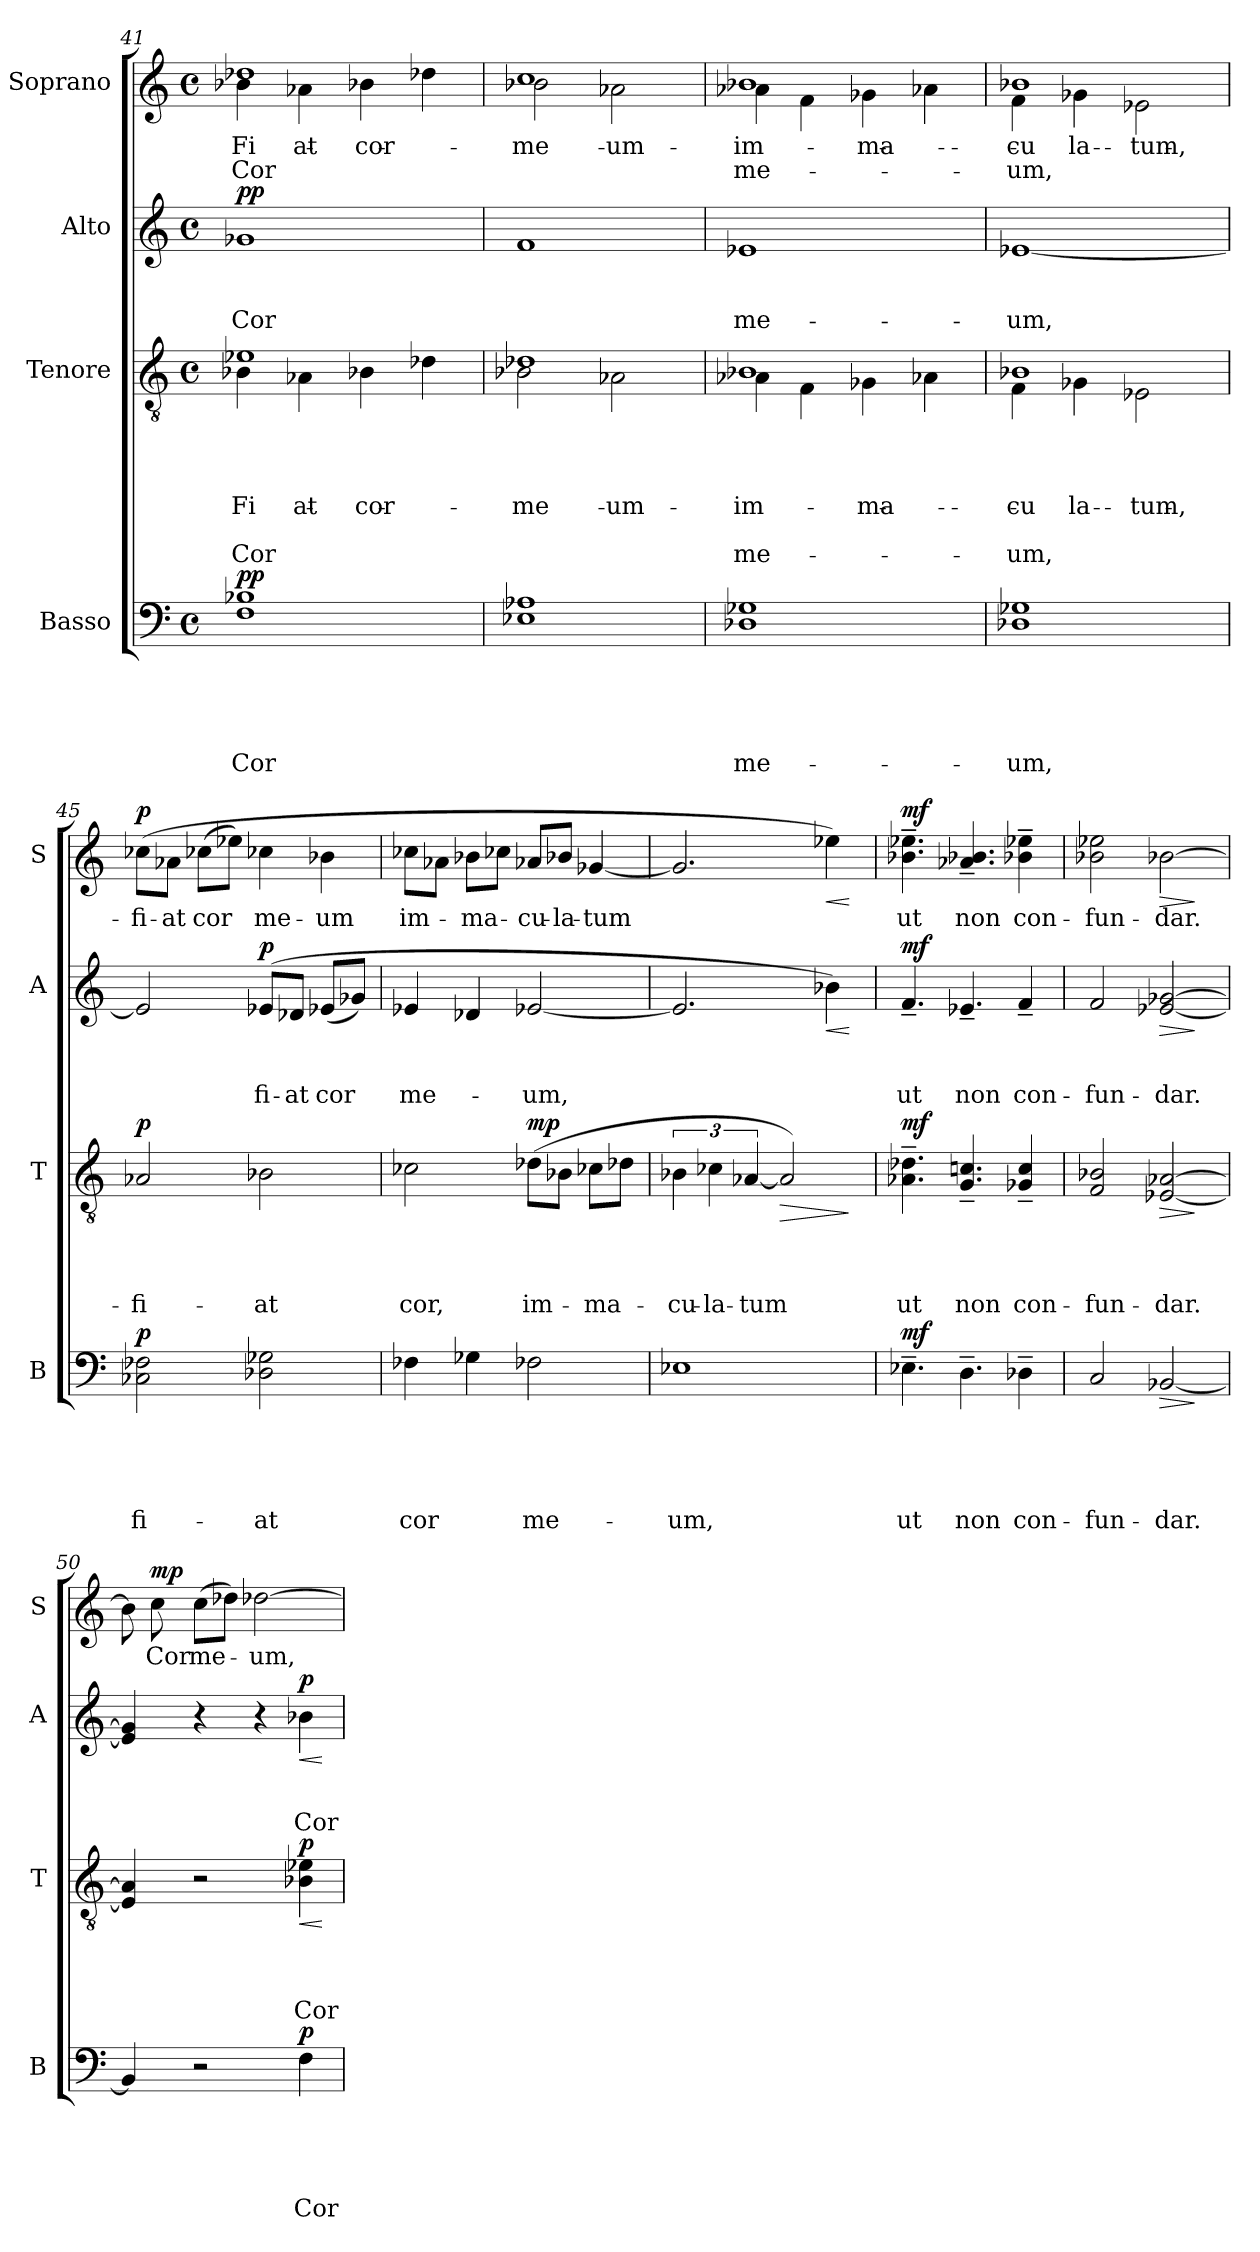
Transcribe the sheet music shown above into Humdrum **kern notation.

**kern	**text	**text	**text	**text	**text	**dynam	**kern	**text	**text	**text	**text	**text	**text	**dynam	**kern	**text	**text	**text	**dynam	**kern	**text	**text	**dynam
*part4	*part4	*part4	*part4	*part4	*part4	*part4	*part3	*part3	*part3	*part3	*part3	*part3	*part3	*part3	*part2	*part2	*part2	*part2	*part2	*part1	*part1	*part1	*part1
*staff4	*staff4	*staff4	*staff4	*staff4	*staff4	*staff4	*staff3	*staff3	*staff3	*staff3	*staff3	*staff3	*staff3	*staff3	*staff2	*staff2	*staff2	*staff2	*staff2	*staff1	*staff1	*staff1	*staff1
*I"Basso	*	*	*	*	*	*	*I"Tenore	*	*	*	*	*	*	*	*I"Alto	*	*	*	*	*I"Soprano	*	*	*
*I'B	*	*	*	*	*	*	*I'T	*	*	*	*	*	*	*	*I'A	*	*	*	*	*I'S	*	*	*
!!LO:LB:g=z
*clefF4	*	*	*	*	*	*	*clefGv2	*	*	*	*	*	*	*	*clefG2	*	*	*	*	*clefG2	*	*	*
*k[]	*	*	*	*	*	*	*k[]	*	*	*	*	*	*	*	*k[]	*	*	*	*	*k[]	*	*	*
*C:	*	*	*	*	*	*	*C:	*	*	*	*	*	*	*	*C:	*	*	*	*	*C:	*	*	*
*M4/4	*	*	*	*	*	*	*M4/4	*	*	*	*	*	*	*	*M4/4	*	*	*	*	*M4/4	*	*	*
*met(c)	*	*	*	*	*	*	*met(c)	*	*	*	*	*	*	*	*met(c)	*	*	*	*	*met(c)	*	*	*
=41	=41	=41	=41	=41	=41	=41	=41	=41	=41	=41	=41	=41	=41	=41	=41	=41	=41	=41	=41	=41	=41	=41	=41
!	!	!	!	!	!	!	!	!	!	!	!	!	!	!	!	!	!	!	!	!LO:TX:a:Bi:t=Lento estatico	!	!	!
!	!	!	!	!	!	!	!	!	!	!	!	!	!	!	!	!	!	!	!	!LO:TX:b:i:t=1 solo	!	!	!
!	!	!	!	!	!	!	!LO:TX:b:i:t=1 solo	!	!	!	!	!	!	!	!	!	!	!	!	!	!	!	!
!	!	!	!	!	!LO:LY:b	!	!	!	!	!	!	!	!LO:LY:a	!	!	!	!	!	!	!	!	!	!
*	*	*	*	*	*	*	*^	*	*	*	*	*	*	*	*	*	*	*	*	*	*	*	*
!	!	!	!	!	!	!	!	!	!	!	!	!LO:LY:b	!	!	!	!	!	!	!LO:LY:b	!	!	!	!LO:LY:a	!
*	*	*	*	*	*	*	*	*	*	*	*	*	*	*	*	*	*	*	*	*	*^	*	*	*
!	!	!	!	!	!	!LO:DY:a	!	!	!	!	!	!	!	!	!LO:DY:a	!	!	!	!	!	!	!	!LO:LY:b	!	!
!	!	!	!	!	!	!	!	!	!	!	!	!	!	!	!LO:DY:n=1:b	!	!	!	!	!LO:DY:a	!	!	!	!	!LO:DY:a
!	!	!	!	!	!	!	!	!	!	!	!	!	!	!	!	!	!	!	!	!	!	!	!	!	!LO:DY:n=1:b
1F 1B-X	.	.	.	.	Cor	pp	1e-X	4B-X\	.	.	.	Fi-	.	Cor	pp mp	1g-X	.	.	Cor	pp	1dd-X	4b-X\	Fi-	Cor	pp mp
!	!	!	!	!	!	!	!	!	!	!	!	!LO:LY:b	!	!	!	!	!	!	!	!	!	!	!LO:LY:b	!	!
.	.	.	.	.	.	.	.	4A-X\	.	.	.	-at	.	.	.	.	.	.	.	.	.	4a-X\	-at	.	.
!	!	!	!	!	!	!	!	!	!	!	!	!LO:LY:b	!	!	!	!	!	!	!	!	!	!	!LO:LY:b	!	!
.	.	.	.	.	.	.	.	4B-X\	.	.	.	cor	.	.	.	.	.	.	.	.	.	4b-X\	cor	.	.
.	.	.	.	.	.	.	.	4d-X\	.	.	.	.	.	.	.	.	.	.	.	.	.	4dd-X\	.	.	.
=42	=42	=42	=42	=42	=42	=42	=42	=42	=42	=42	=42	=42	=42	=42	=42	=42	=42	=42	=42	=42	=42	=42	=42	=42	=42
!	!	!	!	!	!	!	!	!	!	!	!	!LO:LY:b	!	!	!	!	!	!	!	!	!	!	!LO:LY:b	!	!
1E-X 1A-X	.	.	.	.	.	.	1d-X	2B-X\	.	.	.	me-	.	.	.	1f	.	.	.	.	1cc	2b-X\	me-	.	.
!	!	!	!	!	!	!	!	!	!	!	!	!LO:LY:b	!	!	!	!	!	!	!	!	!	!	!LO:LY:b	!	!
.	.	.	.	.	.	.	.	2A-X\	.	.	.	-um	.	.	.	.	.	.	.	.	.	2a-X\	-um	.	.
=43	=43	=43	=43	=43	=43	=43	=43	=43	=43	=43	=43	=43	=43	=43	=43	=43	=43	=43	=43	=43	=43	=43	=43	=43	=43
!	!	!	!	!	!LO:LY:b	!	!	!	!	!	!	!	!	!LO:LY:a	!	!	!	!	!	!	!	!	!	!	!
!	!	!	!	!	!	!	!	!	!	!	!	!LO:LY:b	!	!	!	!	!	!	!LO:LY:b	!	!	!	!	!LO:LY:a	!
!	!	!	!	!	!	!	!	!	!	!	!	!	!	!	!	!	!	!	!	!	!	!	!LO:LY:b	!	!
1D-X 1G-X	.	.	.	.	me-	.	1B-X	4A-X\	.	.	.	im-	.	me-	.	1e-X	.	.	me-	.	1b-X	4a-X\	im-	me-	.
.	.	.	.	.	.	.	.	4F\	.	.	.	.	.	.	.	.	.	.	.	.	.	4f\	.	.	.
!	!	!	!	!	!	!	!	!	!	!	!	!LO:LY:b	!	!	!	!	!	!	!	!	!	!	!LO:LY:b	!	!
.	.	.	.	.	.	.	.	4G-X\	.	.	.	-ma-	.	.	.	.	.	.	.	.	.	4g-X\	-ma-	.	.
.	.	.	.	.	.	.	.	4A-X\	.	.	.	.	.	.	.	.	.	.	.	.	.	4a-X\	.	.	.
=44	=44	=44	=44	=44	=44	=44	=44	=44	=44	=44	=44	=44	=44	=44	=44	=44	=44	=44	=44	=44	=44	=44	=44	=44	=44
!	!	!	!	!	!LO:LY:b	!	!	!	!	!	!	!	!	!LO:LY:a	!	!	!	!	!	!	!	!	!	!	!
!	!	!	!	!	!	!	!	!	!	!	!	!LO:LY:b	!	!	!	!	!	!	!LO:LY:b	!	!	!	!	!LO:LY:a	!
!	!	!	!	!	!	!	!	!	!	!	!	!	!	!	!	!	!	!	!	!	!	!	!LO:LY:b	!	!
1D-X 1G-X	.	.	.	.	-um,	.	1B-X	4F\	.	.	.	-cu-	.	-um,	.	[1e-X	.	.	-um,	.	1b-X	4f\	-cu-	-um,	.
!	!	!	!	!	!	!	!	!	!	!	!	!LO:LY:b	!	!	!	!	!	!	!	!	!	!	!LO:LY:b	!	!
.	.	.	.	.	.	.	.	4G-X\	.	.	.	-la-	.	.	.	.	.	.	.	.	.	4g-X\	-la-	.	.
!	!	!	!	!	!	!	!	!	!	!	!	!LO:LY:b	!	!	!	!	!	!	!	!	!	!	!LO:LY:b	!	!
.	.	.	.	.	.	.	.	2E-X\	.	.	.	-tum,	.	.	.	.	.	.	.	.	.	2e-X\	-tum,	.	.
=45	=45	=45	=45	=45	=45	=45	=45	=45	=45	=45	=45	=45	=45	=45	=45	=45	=45	=45	=45	=45	=45	=45	=45	=45	=45
!	!	!	!	!	!	!	!	!	!	!	!	!	!	!	!	!	!	!	!	!	!LO:TX:a:i:t=tutti	!	!	!	!
!	!	!	!	!	!	!	!LO:TX:a:i:t=tutti	!	!	!	!	!	!	!	!	!	!	!	!	!	!	!	!	!	!
!	!	!	!	!	!LO:LY:b	!LO:DY:a	!	!	!	!	!	!LO:LY:b	!	!	!LO:DY:a	!	!	!	!	!	!	!	!LO:LY:b	!	!LO:DY:a
*	*	*	*	*	*	*	*v	*v	*	*	*	*	*	*	*	*	*	*	*	*	*v	*v	*	*	*
2C-X\ 2F-X\	.	.	.	.	fi-	p	2A-X/	.	.	.	fi-	.	.	p	2e-/]	.	.	.	.	(>8cc-X\L	fi-	.	p
!	!	!	!	!	!	!	!	!	!	!	!	!	!	!	!	!	!	!	!	!	!LO:LY:b	!	!
.	.	.	.	.	.	.	.	.	.	.	.	.	.	.	.	.	.	.	.	8a-X\J	-at	.	.
!	!	!	!	!	!	!	!	!	!	!	!	!	!	!	!	!	!	!	!	!	!LO:LY:b	!	!
.	.	.	.	.	.	.	.	.	.	.	.	.	.	.	.	.	.	.	.	(>8cc-X\L	cor	.	.
.	.	.	.	.	.	.	.	.	.	.	.	.	.	.	.	.	.	.	.	8ee-X\J)	.	.	.
!	!	!	!	!	!LO:LY:b	!	!	!	!	!	!LO:LY:b	!	!	!	!	!	!	!LO:LY:b	!LO:DY:a	!	!LO:LY:b	!	!
2D-X\ 2G-X\	.	.	.	.	-at	.	2B-X\	.	.	.	-at	.	.	.	(>8e-X/L	.	.	fi-	p	4cc-X\	me-	.	.
!	!	!	!	!	!	!	!	!	!	!	!	!	!	!	!	!	!	!LO:LY:b	!	!	!	!	!
.	.	.	.	.	.	.	.	.	.	.	.	.	.	.	8d-X/J	.	.	-at	.	.	.	.	.
!	!	!	!	!	!	!	!	!	!	!	!	!	!	!	!	!	!	!LO:LY:b	!	!	!LO:LY:b	!	!
.	.	.	.	.	.	.	.	.	.	.	.	.	.	.	(<8e-X/L	.	.	cor	.	4b-X\	-um	.	.
.	.	.	.	.	.	.	.	.	.	.	.	.	.	.	8g-X/J)	.	.	.	.	.	.	.	.
!!LO:PB:g=z
=46	=46	=46	=46	=46	=46	=46	=46	=46	=46	=46	=46	=46	=46	=46	=46	=46	=46	=46	=46	=46	=46	=46	=46
!	!	!	!	!	!LO:LY:b	!	!	!	!	!	!LO:LY:b	!	!	!	!	!	!	!LO:LY:b	!	!	!LO:LY:b	!	!
4F-X\	.	.	.	.	cor	.	2c-X\	.	.	.	cor,	.	.	.	4e-X/	.	.	me-	.	8cc-X\L	im-	.	.
.	.	.	.	.	.	.	.	.	.	.	.	.	.	.	.	.	.	.	.	8a-X\J	.	.	.
!	!	!	!	!	!	!	!	!	!	!	!	!	!	!	!	!	!	!	!	!	!LO:LY:b	!	!
4G-X\	.	.	.	.	.	.	.	.	.	.	.	.	.	.	4d-X/	.	.	.	.	8b-X\L	-ma-	.	.
.	.	.	.	.	.	.	.	.	.	.	.	.	.	.	.	.	.	.	.	8cc-X\J	.	.	.
!	!	!	!	!	!LO:LY:b	!	!	!	!	!	!LO:LY:b	!	!	!LO:DY:a	!	!	!	!LO:LY:b	!	!	!LO:LY:b	!	!
2F-X\	.	.	.	.	me-	.	(>8d-X\L	.	.	.	im-	.	.	mp	[2e-X/	.	.	-um,	.	8a-X/L	-cu-	.	.
!	!	!	!	!	!	!	!	!	!	!	!	!	!	!	!	!	!	!	!	!	!LO:LY:b	!	!
.	.	.	.	.	.	.	8B-X\J	.	.	.	.	.	.	.	.	.	.	.	.	8b-X/J	-la-	.	.
!	!	!	!	!	!	!	!	!	!	!	!LO:LY:b	!	!	!	!	!	!	!	!	!	!LO:LY:b	!	!
.	.	.	.	.	.	.	8c-X\L	.	.	.	-ma-	.	.	.	.	.	.	.	.	[4g-X/	-tum	.	.
.	.	.	.	.	.	.	8d-X\J	.	.	.	.	.	.	.	.	.	.	.	.	.	.	.	.
=47	=47	=47	=47	=47	=47	=47	=47	=47	=47	=47	=47	=47	=47	=47	=47	=47	=47	=47	=47	=47	=47	=47	=47
!	!	!	!	!	!LO:LY:b	!	!	!	!	!	!LO:LY:b	!	!	!	!	!	!	!	!	!	!	!	!
1E-X	.	.	.	.	-um,	.	6B-X\	.	.	.	-cu-	.	.	.	2.e-/]	.	.	.	.	2.g-/]	.	.	.
!	!	!	!	!	!	!	!	!	!	!	!LO:LY:b	!	!	!	!	!	!	!	!	!	!	!	!
.	.	.	.	.	.	.	6c-X\	.	.	.	-la-	.	.	.	.	.	.	.	.	.	.	.	.
!	!	!	!	!	!	!	!	!	!	!	!LO:LY:b	!	!	!	!	!	!	!	!	!	!	!	!
.	.	.	.	.	.	.	[6A-X/	.	.	.	-tum	.	.	.	.	.	.	.	.	.	.	.	.
!	!	!	!	!	!	!	!	!	!	!	!	!	!	!LO:HP:b	!	!	!	!	!	!	!	!	!
.	.	.	.	.	.	.	2A-/])	.	.	.	.	.	.	>	.	.	.	.	.	.	.	.	.
!	!	!	!	!	!	!	!	!	!	!	!	!	!	!	!	!	!	!	!LO:HP:b	!	!	!	!LO:HP:b
.	.	.	.	.	.	.	.	.	.	.	.	.	.	.	4b-X\)	.	.	.	<	4ee-X\)	.	.	<
.	.	.	.	.	.	.	.	.	.	.	.	.	.	]	.	.	.	.	[	.	.	.	[
=48	=48	=48	=48	=48	=48	=48	=48	=48	=48	=48	=48	=48	=48	=48	=48	=48	=48	=48	=48	=48	=48	=48	=48
!	!	!	!	!	!LO:LY:b	!LO:DY:a	!	!	!	!	!LO:LY:b	!	!	!LO:DY:a	!	!	!	!LO:LY:b	!LO:DY:a	!	!LO:LY:b	!	!LO:DY:a
4.E-X~>\	.	.	.	.	ut	mf	4.A-X\~> 4.d-X\~>	.	.	.	ut	.	.	mf	4.f~</	.	.	ut	mf	4.b-X\~> 4.ee-X\~>	ut	.	mf
!	!	!	!	!	!LO:LY:b	!	!	!	!	!	!LO:LY:b	!	!	!	!	!	!	!LO:LY:b	!	!	!LO:LY:b	!	!
4.D~>\	.	.	.	.	non	.	4.G/~< 4.cn/~<	.	.	.	non	.	.	.	4.e-X~</	.	.	non	.	4.a-X/~< 4.b-X/~<	non	.	.
!	!	!	!	!	!LO:LY:b	!	!	!	!	!	!LO:LY:b	!	!	!	!	!	!	!LO:LY:b	!	!	!LO:LY:b	!	!
4D-X~>\	.	.	.	.	con-	.	4G-X/~< 4c/~<	.	.	.	con-	.	.	.	4f~</	.	.	con-	.	4b-X\~> 4ee-X\~>	con-	.	.
=49	=49	=49	=49	=49	=49	=49	=49	=49	=49	=49	=49	=49	=49	=49	=49	=49	=49	=49	=49	=49	=49	=49	=49
!	!	!	!	!	!LO:LY:b	!	!	!	!	!	!LO:LY:b	!	!	!	!	!	!	!LO:LY:b	!	!	!LO:LY:b	!	!
2C/	.	.	.	.	-fun-	.	2F/ 2B-X/	.	.	.	-fun-	.	.	.	2f/	.	.	-fun-	.	2b-X\ 2ee-X\	-fun-	.	.
!	!	!	!	!	!LO:LY:b	!LO:HP:b	!	!	!	!	!LO:LY:b	!	!	!LO:HP:b	!	!	!	!LO:LY:b	!LO:HP:b	!	!LO:LY:b	!	!LO:HP:b
[2BB-X/	.	.	.	.	-dar.	>	[2E-X/ [2A-X/	.	.	.	-dar.	.	.	>	[2e-X/ [2g-X/	.	.	-dar.	>	[2b-X\	-dar.	.	>
.	.	.	.	.	.	]	.	.	.	.	.	.	.	]	.	.	.	.	]	.	.	.	]
!!LO:LB:g=z
=50	=50	=50	=50	=50	=50	=50	=50	=50	=50	=50	=50	=50	=50	=50	=50	=50	=50	=50	=50	=50	=50	=50	=50
4BB-/]	.	.	.	.	.	.	4E-/] 4A-/]	.	.	.	.	.	.	.	4e-/] 4g-/]	.	.	.	.	8b-\]	.	.	.
!	!	!	!	!	!	!	!	!	!	!	!	!	!	!	!	!	!	!	!	!	!LO:LY:b	!	!LO:DY:a
.	.	.	.	.	.	.	.	.	.	.	.	.	.	.	.	.	.	.	.	8cc\	Cor	.	mp
!	!	!	!	!	!	!	!	!	!	!	!	!	!	!	!	!	!	!	!	!	!LO:LY:b	!	!
2r	.	.	.	.	.	.	2r	.	.	.	.	.	.	.	4r	.	.	.	.	(>8cc\L	me-	.	.
.	.	.	.	.	.	.	.	.	.	.	.	.	.	.	.	.	.	.	.	8dd-X\J)	.	.	.
!	!	!	!	!	!	!	!	!	!	!	!	!	!	!	!	!	!	!	!	!	!LO:LY:b	!	!
.	.	.	.	.	.	.	.	.	.	.	.	.	.	.	4r	.	.	.	.	[2dd-X\	-um,	.	.
!	!	!	!	!	!LO:LY:b	!LO:DY:a	!	!	!	!	!LO:LY:b	!	!	!LO:HP:b	!	!	!	!LO:LY:b	!LO:HP:b	!	!	!	!
!	!	!	!	!	!	!	!	!	!	!	!	!	!	!LO:DY:n=1:a	!	!	!	!	!LO:DY:n=1:a	!	!	!	!
4F\	.	.	.	.	Cor	p	4B-X\ 4e-X\	.	.	.	Cor-	.	.	< p	4b-X\	.	.	Cor	< p	.	.	.	.
.	.	.	.	.	.	.	.	.	.	.	.	.	.	[	.	.	.	.	[	.	.	.	.
=	=	=	=	=	=	=	=	=	=	=	=	=	=	=	=	=	=	=	=	=	=	=	=
*-	*-	*-	*-	*-	*-	*-	*-	*-	*-	*-	*-	*-	*-	*-	*-	*-	*-	*-	*-	*-	*-	*-	*-
